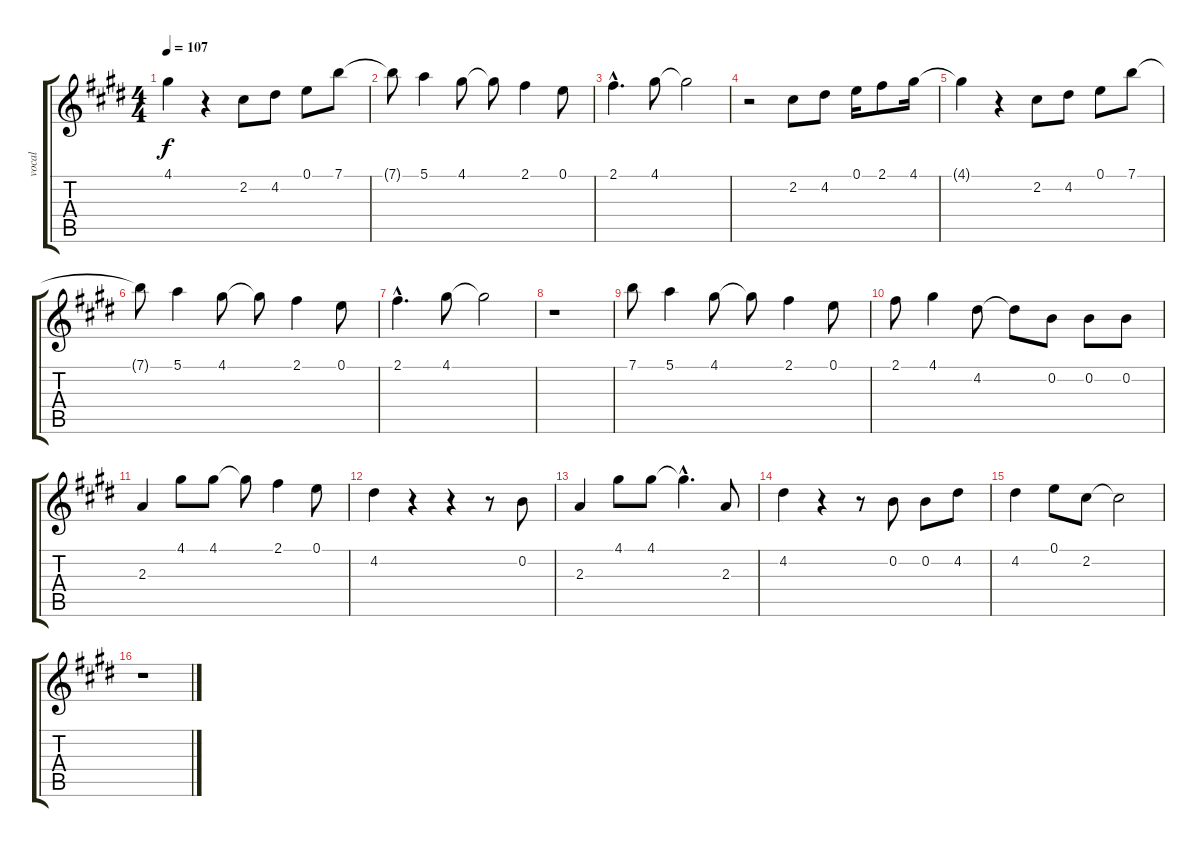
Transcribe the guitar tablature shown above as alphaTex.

\track ("vocal" "vocal") {instrument acousticguitarnylon}
\staff {score tabs}
\tuning (E4 B3 G3 D3 A2 E2) {hide}
\ts (4 4)
\tempo 107
\clef g2
\ks e
4.1{t}.4{dy f} r.4 2.2.8 4.2.8 0.1.8 7.1.8 |
7.1{t}.8 5.1.4 4.1.8 4.1{t}.8 2.1.4 0.1.8 |
2.1{hac}.4{d} 4.1.8 4.1{t}.2 |
r.2 2.2.8 4.2.8 0.1.16 2.1.8 4.1.16 |
4.1{t}.4 r.4 2.2.8 4.2.8 0.1.8 7.1.8 |
7.1{t}.8 5.1.4 4.1.8 4.1{t}.8 2.1.4 0.1.8 |
2.1{hac}.4{d} 4.1.8 4.1{t}.2 |
r.1 |
7.1.8 5.1.4 4.1.8 4.1{t}.8 2.1.4 0.1.8 |
2.1.8 4.1.4 4.2.8 4.2{t}.8 0.2.8 0.2.8 0.2.8 |
2.3.4 4.1.8 4.1.8 4.1{t}.8 2.1.4 0.1.8 |
4.2.4 r.4 r.4 r.8 0.2.8 |
2.3.4 4.1.8 4.1.8 4.1{hac t}.4{d} 2.3.8 |
4.2.4 r.4 r.8 0.2.8 0.2.8 4.2.8 |
4.2.4 0.1.8 2.2.8 2.2{t}.2 |
r.1
